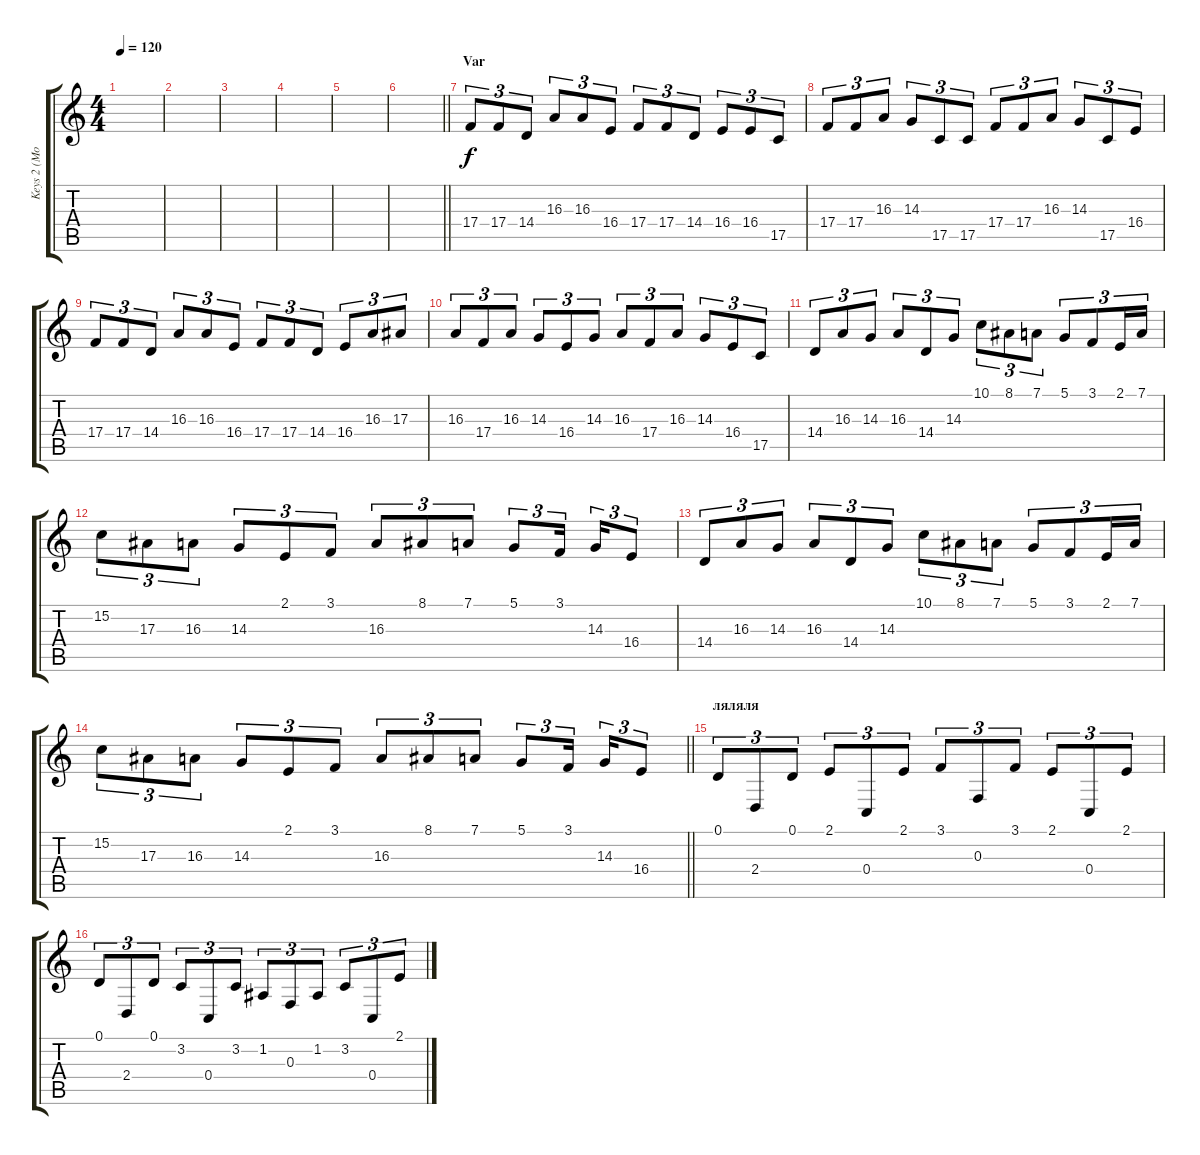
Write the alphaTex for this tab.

\track ("Keys 2 (ModernRain)" "Keys 2 (Mo") {instrument lead2sawtooth}
\staff {score tabs}
\tuning (D4 A3 F3 C3 G2 C2) {hide}
\ts (4 4)
\tempo 120
\clef g2
\ks c
|
|
|
|
|
\barLineRight lightlight
|
\section ("" "Var")
17.4.8{tu (3 2)} 17.4.8{tu (3 2)} 14.4.8{tu (3 2)} 16.3.8{tu (3 2)} 16.3.8{tu (3 2)} 16.4.8{tu (3 2)} 17.4.8{tu (3 2)} 17.4.8{tu (3 2)} 14.4.8{tu (3 2)} 16.4.8{tu (3 2)} 16.4.8{tu (3 2)} 17.5.8{tu (3 2)} |
17.4.8{tu (3 2)} 17.4.8{tu (3 2)} 16.3.8{tu (3 2)} 14.3.8{tu (3 2)} 17.5.8{tu (3 2)} 17.5.8{tu (3 2)} 17.4.8{tu (3 2)} 17.4.8{tu (3 2)} 16.3.8{tu (3 2)} 14.3.8{tu (3 2)} 17.5.8{tu (3 2)} 16.4.8{tu (3 2)} |
17.4.8{tu (3 2)} 17.4.8{tu (3 2)} 14.4.8{tu (3 2)} 16.3.8{tu (3 2)} 16.3.8{tu (3 2)} 16.4.8{tu (3 2)} 17.4.8{tu (3 2)} 17.4.8{tu (3 2)} 14.4.8{tu (3 2)} 16.4.8{tu (3 2)} 16.3.8{tu (3 2)} 17.3.8{tu (3 2)} |
16.3.8{tu (3 2)} 17.4.8{tu (3 2)} 16.3.8{tu (3 2)} 14.3.8{tu (3 2)} 16.4.8{tu (3 2)} 14.3.8{tu (3 2)} 16.3.8{tu (3 2)} 17.4.8{tu (3 2)} 16.3.8{tu (3 2)} 14.3.8{tu (3 2)} 16.4.8{tu (3 2)} 17.5.8{tu (3 2)} |
14.4.8{tu (3 2)} 16.3.8{tu (3 2)} 14.3.8{tu (3 2)} 16.3.8{tu (3 2)} 14.4.8{tu (3 2)} 14.3.8{tu (3 2)} 10.1.8{tu (3 2)} 8.1.8{tu (3 2)} 7.1.8{tu (3 2)} 5.1.8{tu (3 2)} 3.1.8{tu (3 2)} 2.1.16{tu (3 2)} 7.1.16{tu (3 2)} |
15.2.8{tu (3 2)} 17.3.8{tu (3 2)} 16.3.8{tu (3 2)} 14.3.8{tu (3 2)} 2.1.8{tu (3 2)} 3.1.8{tu (3 2)} 16.3.8{tu (3 2)} 8.1.8{tu (3 2)} 7.1.8{tu (3 2)} 5.1.8{tu (3 2)} 3.1.16{tu (3 2) beam splitsecondary} 14.3.16{tu (3 2)} 16.4.8{tu (3 2)} |
14.4.8{tu (3 2)} 16.3.8{tu (3 2)} 14.3.8{tu (3 2)} 16.3.8{tu (3 2)} 14.4.8{tu (3 2)} 14.3.8{tu (3 2)} 10.1.8{tu (3 2)} 8.1.8{tu (3 2)} 7.1.8{tu (3 2)} 5.1.8{tu (3 2)} 3.1.8{tu (3 2)} 2.1.16{tu (3 2)} 7.1.16{tu (3 2)} |
\barLineRight lightlight
15.2.8{tu (3 2)} 17.3.8{tu (3 2)} 16.3.8{tu (3 2)} 14.3.8{tu (3 2)} 2.1.8{tu (3 2)} 3.1.8{tu (3 2)} 16.3.8{tu (3 2)} 8.1.8{tu (3 2)} 7.1.8{tu (3 2)} 5.1.8{tu (3 2)} 3.1.16{tu (3 2) beam splitsecondary} 14.3.16{tu (3 2)} 16.4.8{tu (3 2)} |
\section ("" "ляляля")
0.1.8{tu (3 2)} 2.4.8{tu (3 2)} 0.1.8{tu (3 2)} 2.1.8{tu (3 2)} 0.4.8{tu (3 2)} 2.1.8{tu (3 2)} 3.1.8{tu (3 2)} 0.3.8{tu (3 2)} 3.1.8{tu (3 2)} 2.1.8{tu (3 2)} 0.4.8{tu (3 2)} 2.1.8{tu (3 2)} |
0.1.8{tu (3 2)} 2.4.8{tu (3 2)} 0.1.8{tu (3 2)} 3.2.8{tu (3 2)} 0.4.8{tu (3 2)} 3.2.8{tu (3 2)} 1.2.8{tu (3 2)} 0.3.8{tu (3 2)} 1.2.8{tu (3 2)} 3.2.8{tu (3 2)} 0.4.8{tu (3 2)} 2.1.8{tu (3 2)}
